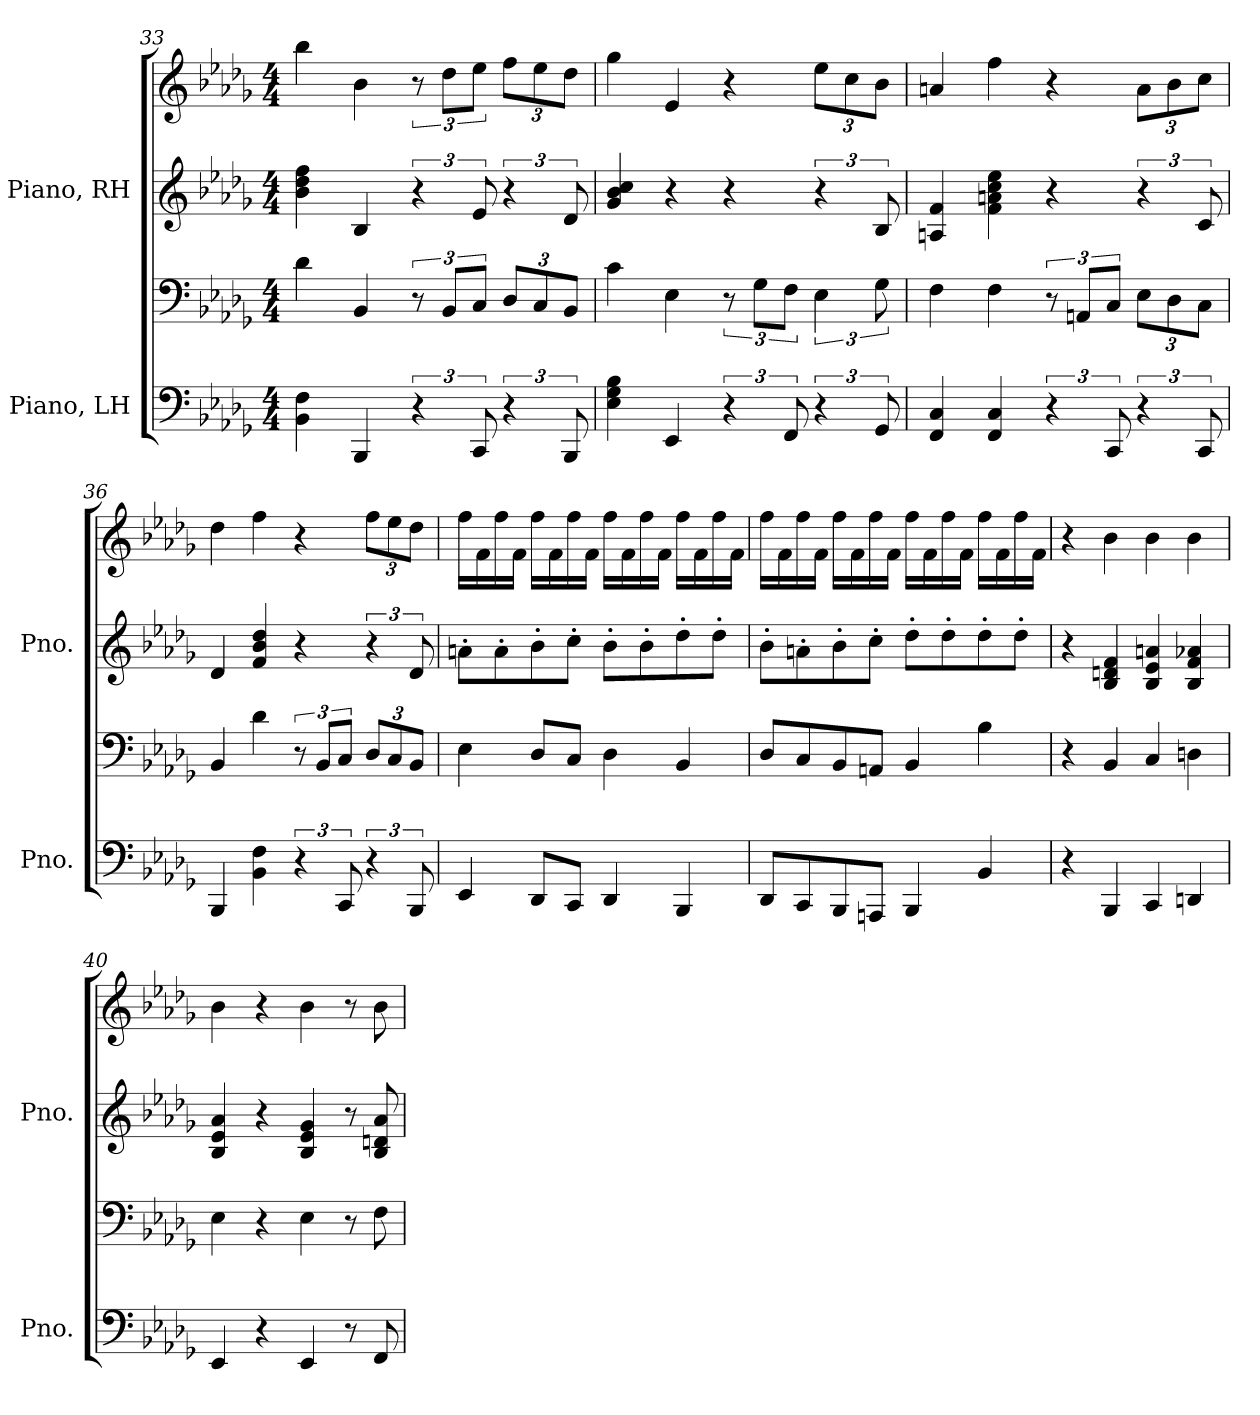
**kern	**kern	**kern	**kern
*part2	*part2	*part1	*part1
*staff4	*staff3	*staff2	*staff1
*I"Piano, LH	*	*I"Piano, RH	*
*I'Pno.	*	*I'Pno.	*
!!LO:LB:g=z
*clefF4	*clefF4	*clefG2	*clefG2
*k[b-e-a-d-g-]	*k[b-e-a-d-g-]	*k[b-e-a-d-g-]	*k[b-e-a-d-g-]
*M4/4	*M4/4	*M4/4	*M4/4
=33	=33	=33	=33
4BB-\ 4F\	4d-\	4b-\ 4dd-\ 4ff\	4bb-\
4BBB-/	4BB-/	4B-/	4b-\
6r	12r	6r	12r
.	12BB-/L	.	12dd-\L
12CC/	12C/J	12e-/	12ee-\J
*	*Xbrackettup	*	*Xbrackettup
6r	12D-/L	6r	12ff\L
.	12C/	.	12ee-\
12BBB-/	12BB-/J	12d-/	12dd-\J
=34	=34	=34	=34
4E-\ 4G-\ 4B-\	4c\	4g-/ 4b-/ 4cc/	4gg-\
4EE-/	4E-\	4r	4e-/
*	*brackettup	*	*
6r	12r	4r	4r
.	12G-\L	.	.
12FF/	12F\J	.	.
6r	6E-\	6r	12ee-\L
.	.	.	12cc\
12GG-/	12G-\	12B-/	12b-\J
=35	=35	=35	=35
4FF/ 4C/	4F\	4An/ 4f/	4an/
4FF/ 4C/	4F\	4f\ 4an\ 4cc\ 4ee-\	4ff\
6r	12r	4r	4r
.	12AAn/L	.	.
12CC/	12C/J	.	.
*	*Xbrackettup	*	*
6r	12E-\L	6r	12a\L
.	12D-\	.	12b-\
12CC/	12C\J	12c/	12cc\J
=36	=36	=36	=36
4BBB-/	4BB-/	4d-/	4dd-\
4BB-\ 4F\	4d-\	4f/ 4b-/ 4dd-/	4ff\
*	*brackettup	*	*
6r	12r	4r	4r
.	12BB-/L	.	.
12CC/	12C/J	.	.
*	*Xbrackettup	*	*
6r	12D-/L	6r	12ff\L
.	12C/	.	12ee-\
12BBB-/	12BB-/J	12d-/	12dd-\J
!!LO:LB:g=z
=37	=37	=37	=37
4EE-/	4E-\	8an'\L	16ff\LL
.	.	.	16f\
.	.	8a'\	16ff\
.	.	.	16f\JJ
8DD-/L	8D-/L	8b-'\	16ff\LL
.	.	.	16f\
8CC/J	8C/J	8cc'\J	16ff\
.	.	.	16f\JJ
4DD-/	4D-\	8b-'\L	16ff\LL
.	.	.	16f\
.	.	8b-'\	16ff\
.	.	.	16f\JJ
4BBB-/	4BB-/	8dd-'\	16ff\LL
.	.	.	16f\
.	.	8dd-'\J	16ff\
.	.	.	16f\JJ
=38	=38	=38	=38
8DD-/L	8D-/L	8b-'\L	16ff\LL
.	.	.	16f\
8CC/	8C/	8an'\	16ff\
.	.	.	16f\JJ
8BBB-/	8BB-/	8b-'\	16ff\LL
.	.	.	16f\
8AAAn/J	8AAn/J	8cc'\J	16ff\
.	.	.	16f\JJ
4BBB-/	4BB-/	8dd-'\L	16ff\LL
.	.	.	16f\
.	.	8dd-'\	16ff\
.	.	.	16f\JJ
4BB-/	4B-\	8dd-'\	16ff\LL
.	.	.	16f\
.	.	8dd-'\J	16ff\
.	.	.	16f\JJ
=39	=39	=39	=39
4r	4r	4r	4r
4BBB-/	4BB-/	4B-/ 4dn/ 4f/	4b-\
4CC/	4C/	4B-/ 4e-/ 4an/	4b-\
4DDn/	4Dn\	4B-/ 4f/ 4a-X/	4b-\
!!LO:PB:g=z
=40	=40	=40	=40
4EE-/	4E-\	4B-/ 4e-/ 4a-/	4b-\
4r	4r	4r	4r
4EE-/	4E-\	4B-/ 4e-/ 4g-/	4b-\
8r	8r	8r	8r
8FF/	8F\	8B-/ 8dn/ 8a-/	8b-\
=	=	=	=
*-	*-	*-	*-
